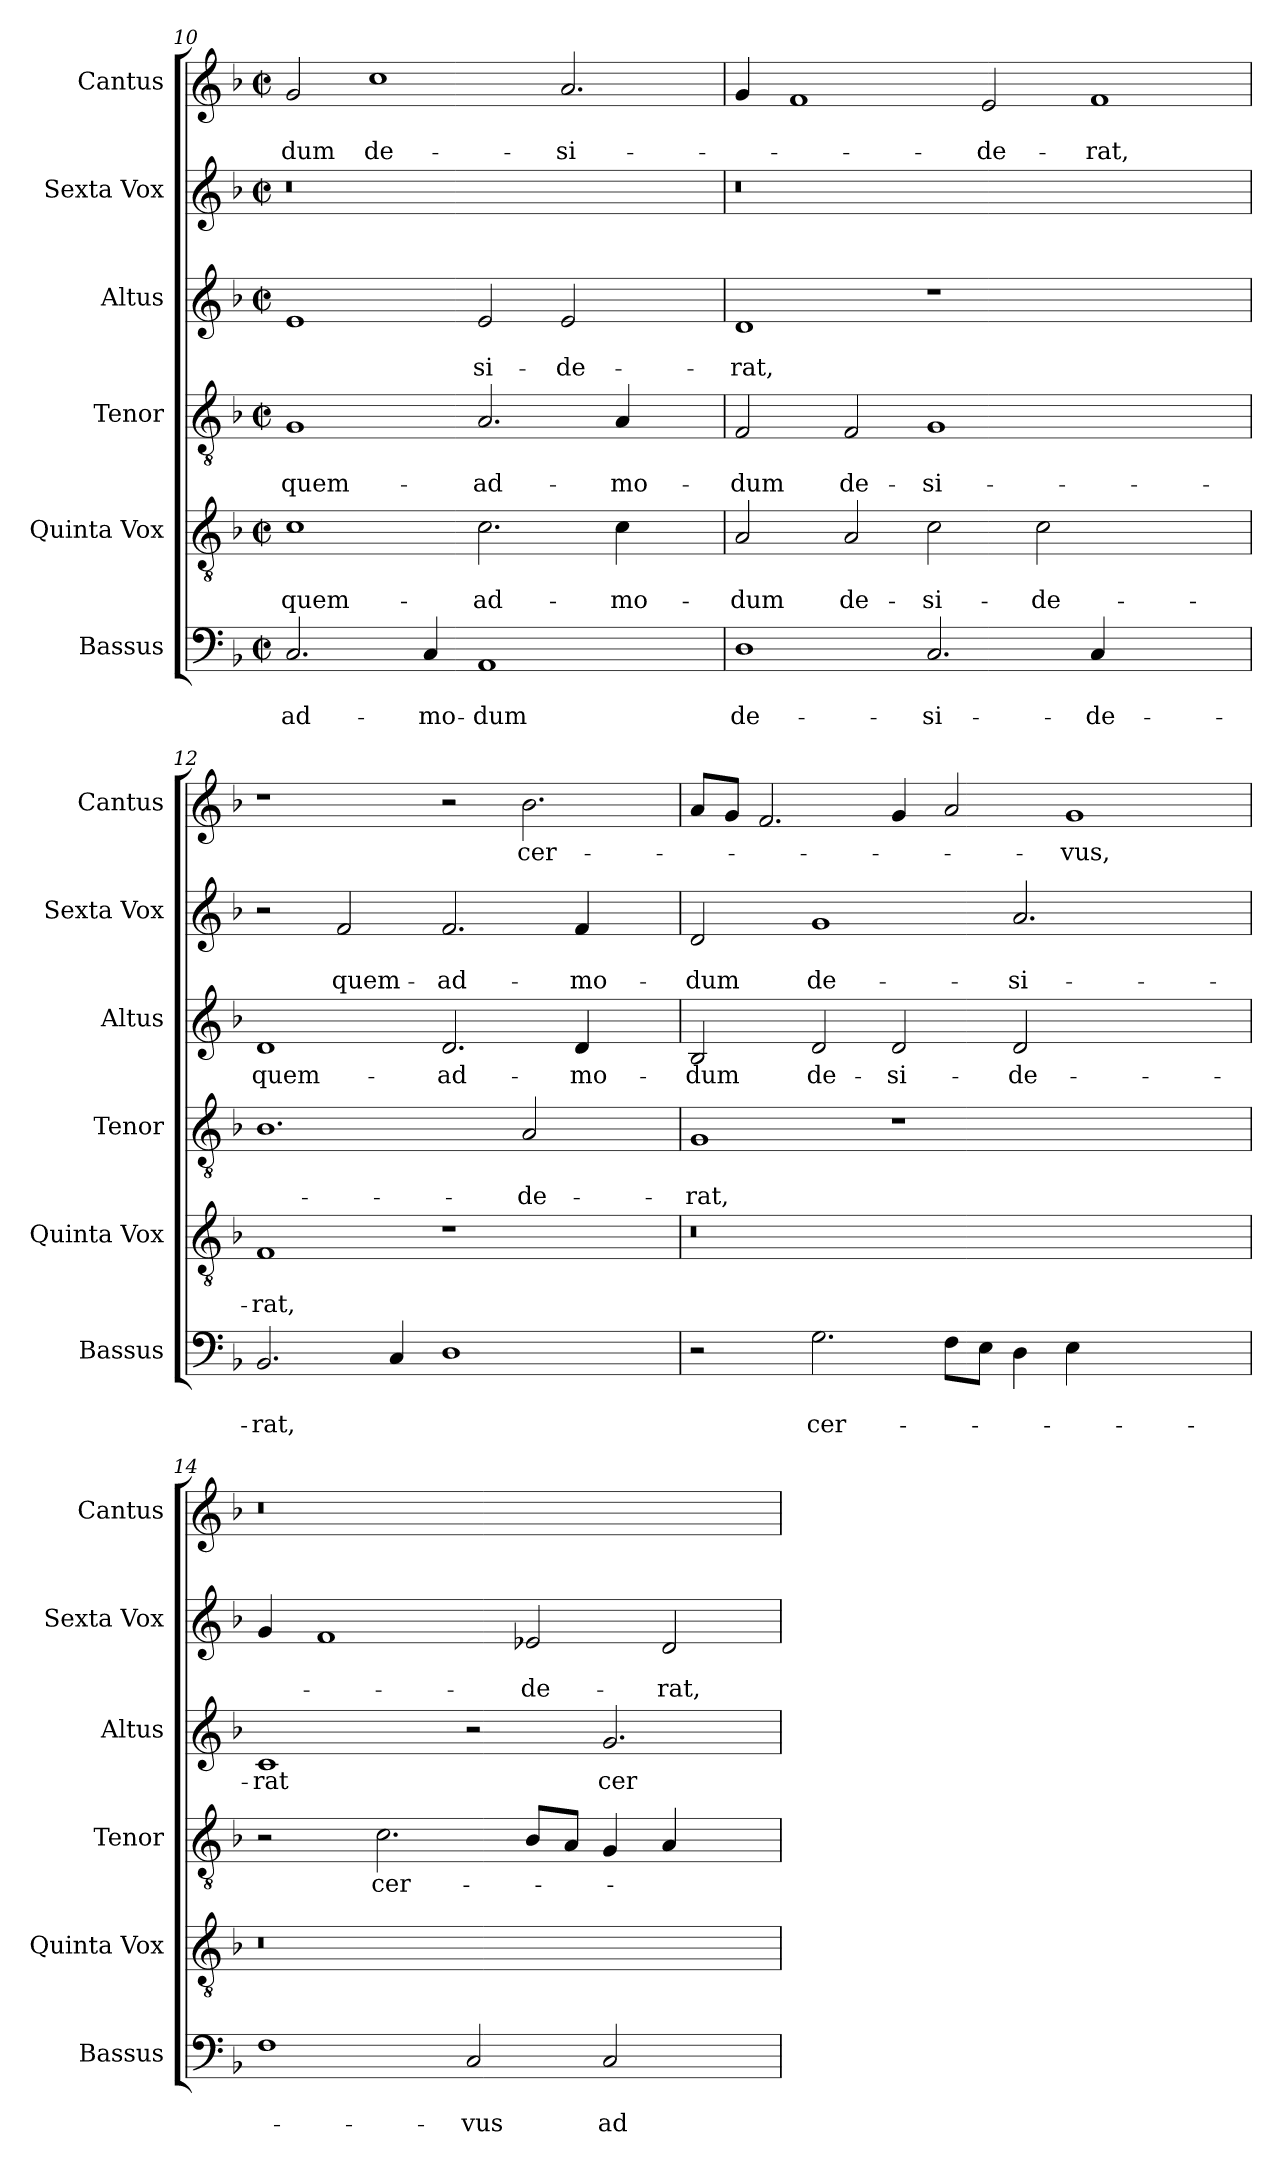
**kern	**text	**text	**kern	**text	**text	**kern	**text	**text	**kern	**text	**text	**kern	**text	**text	**kern	**text	**text
*part6	*part6	*part6	*part5	*part5	*part5	*part4	*part4	*part4	*part3	*part3	*part3	*part2	*part2	*part2	*part1	*part1	*part1
*staff6	*staff6	*staff6	*staff5	*staff5	*staff5	*staff4	*staff4	*staff4	*staff3	*staff3	*staff3	*staff2	*staff2	*staff2	*staff1	*staff1	*staff1
*I"Bassus	*	*	*I"Quinta Vox	*	*	*I"Tenor	*	*	*I"Altus	*	*	*I"Sexta Vox	*	*	*I"Cantus	*	*
*I'Bassus	*	*	*I'Quinta Vox	*	*	*I'Tenor	*	*	*I'Altus	*	*	*I'Sexta Vox	*	*	*I'Cantus	*	*
!!LO:LB:g=z
*clefF4	*	*	*clefGv2	*	*	*clefGv2	*	*	*clefG2	*	*	*clefG2	*	*	*clefG2	*	*
*k[b-]	*	*	*k[b-]	*	*	*k[b-]	*	*	*k[b-]	*	*	*k[b-]	*	*	*k[b-]	*	*
*F:	*	*	*F:	*	*	*F:	*	*	*F:	*	*	*F:	*	*	*F:	*	*
*M4/2	*	*	*M4/2	*	*	*M4/2	*	*	*M4/2	*	*	*M4/2	*	*	*M4/2	*	*
*met(c|)	*	*	*met(c|)	*	*	*met(c|)	*	*	*met(c|)	*	*	*met(c|)	*	*	*met(c|)	*	*
=10	=10	=10	=10	=10	=10	=10	=10	=10	=10	=10	=10	=10	=10	=10	=10	=10	=10
!	!	!LO:LY:b	!	!	!LO:LY:b	!	!	!LO:LY:b	!	!	!	!	!	!	!	!	!LO:LY:b
2.C	.	-ad-	1c	.	quem-	1G	.	quem-	1e	.	.	0r	.	.	2g	.	-dum
!	!	!	!	!	!	!	!	!	!	!	!	!	!	!	!	!	!LO:LY:b
.	.	.	.	.	.	.	.	.	.	.	.	.	.	.	1cc	.	de-
!	!	!LO:LY:b	!	!	!	!	!	!	!	!	!	!	!	!	!	!	!
4C	.	-mo-	.	.	.	.	.	.	.	.	.	.	.	.	.	.	.
!	!	!LO:LY:b	!	!	!LO:LY:b	!	!	!LO:LY:b	!	!	!LO:LY:b	!	!	!	!	!	!
1AA	.	-dum	2.c	.	-ad-	2.A	.	-ad-	2e	.	-si-	.	.	.	.	.	.
!	!	!	!	!	!	!	!	!	!	!	!LO:LY:b	!	!	!	!	!	!LO:LY:b
.	.	.	.	.	.	.	.	.	2e	.	-de-	.	.	.	2.a	.	-si-
!	!	!	!	!	!LO:LY:b	!	!	!LO:LY:b	!	!	!	!	!	!	!	!	!
.	.	.	4c	.	-mo-	4A	.	-mo-	.	.	.	.	.	.	.	.	.
4ryy	.	.	4ryy	.	.	4ryy	.	.	4ryy	.	.	4ryy	.	.	.	.	.
=11	=11	=11	=11	=11	=11	=11	=11	=11	=11	=11	=11	=11	=11	=11	=11	=11	=11
!	!	!LO:LY:b	!	!	!LO:LY:b	!	!	!LO:LY:b	!	!	!LO:LY:b	!	!	!	!	!	!
1D	.	de-	2A	.	-dum	2F	.	-dum	1d	.	-rat,	0r	.	.	4g	.	.
.	.	.	.	.	.	.	.	.	.	.	.	.	.	.	1f	.	.
!	!	!	!	!	!LO:LY:b	!	!	!LO:LY:b	!	!	!	!	!	!	!	!	!
.	.	.	2A	.	de-	2F	.	de-	.	.	.	.	.	.	.	.	.
!	!	!LO:LY:b	!	!	!LO:LY:b	!	!	!LO:LY:b	!	!	!	!	!	!	!	!	!
2.C	.	-si-	2c	.	-si-	1G	.	-si-	1r	.	.	.	.	.	.	.	.
!	!	!	!	!	!	!	!	!	!	!	!	!	!	!	!	!	!LO:LY:b
.	.	.	.	.	.	.	.	.	.	.	.	.	.	.	2e	.	-de-
!	!	!	!	!	!LO:LY:b	!	!	!	!	!	!	!	!	!	!	!	!
.	.	.	2c	.	-de-	.	.	.	.	.	.	.	.	.	.	.	.
!	!	!LO:LY:b	!	!	!	!	!	!	!	!	!	!	!	!	!	!	!LO:LY:b
4C	.	-de-	.	.	.	.	.	.	.	.	.	.	.	.	1f	.	-rat,
2.ryy	.	.	2.ryy	.	.	2.ryy	.	.	2.ryy	.	.	2.ryy	.	.	.	.	.
=12	=12	=12	=12	=12	=12	=12	=12	=12	=12	=12	=12	=12	=12	=12	=12	=12	=12
!	!	!LO:LY:b	!	!	!LO:LY:b	!	!	!	!	!LO:LY:b	!	!	!	!	!	!	!
2.BB-	.	-rat,	1F	.	-rat,	1.B-	.	.	1d	quem-	.	2r	.	.	1r	.	.
!	!	!	!	!	!	!	!	!	!	!	!	!	!	!LO:LY:b	!	!	!
.	.	.	.	.	.	.	.	.	.	.	.	2f	.	quem-	.	.	.
4C	.	.	.	.	.	.	.	.	.	.	.	.	.	.	.	.	.
!	!	!	!	!	!	!	!	!	!	!LO:LY:b	!	!	!	!LO:LY:b	!	!	!
1D	.	.	1r	.	.	.	.	.	2.d	-ad-	.	2.f	.	-ad-	2r	.	.
!	!	!	!	!	!	!	!	!LO:LY:b	!	!	!	!	!	!	!	!LO:LY:b	!
.	.	.	.	.	.	2A	.	-de-	.	.	.	.	.	.	2.b-	cer-	.
!	!	!	!	!	!	!	!	!	!	!LO:LY:b	!	!	!	!LO:LY:b	!	!	!
.	.	.	.	.	.	.	.	.	4d	-mo-	.	4f	.	-mo-	.	.	.
4ryy	.	.	4ryy	.	.	4ryy	.	.	4ryy	.	.	4ryy	.	.	.	.	.
=13	=13	=13	=13	=13	=13	=13	=13	=13	=13	=13	=13	=13	=13	=13	=13	=13	=13
!	!	!	!	!	!	!	!	!LO:LY:b	!	!LO:LY:b	!	!	!	!LO:LY:b	!	!	!
2r	.	.	0r	.	.	1G	.	-rat,	2B-	-dum	.	2d	.	-dum	8aL	.	.
.	.	.	.	.	.	.	.	.	.	.	.	.	.	.	8gJ	.	.
.	.	.	.	.	.	.	.	.	.	.	.	.	.	.	2.f	.	.
!	!	!LO:LY:b	!	!	!	!	!	!	!	!LO:LY:b	!	!	!	!LO:LY:b	!	!	!
2.G	.	cer-	.	.	.	.	.	.	2d	de-	.	1g	.	de-	.	.	.
!	!	!	!	!	!	!	!	!	!	!LO:LY:b	!	!	!	!	!	!	!
.	.	.	.	.	.	1r	.	.	2d	-si-	.	.	.	.	4g	.	.
8FL	.	.	.	.	.	.	.	.	.	.	.	.	.	.	2a	.	.
8EJ	.	.	.	.	.	.	.	.	.	.	.	.	.	.	.	.	.
!	!	!	!	!	!	!	!	!	!	!LO:LY:b	!	!	!	!LO:LY:b	!	!	!
4D	.	.	.	.	.	.	.	.	2d	-de-	.	2.a	.	-si-	.	.	.
!	!	!	!	!	!	!	!	!	!	!	!	!	!	!	!	!LO:LY:b	!
4E	.	.	.	.	.	.	.	.	.	.	.	.	.	.	1g	-vus,	.
2.ryy	.	.	2.ryy	.	.	2.ryy	.	.	2.ryy	.	.	.	.	.	.	.	.
.	.	.	.	.	.	.	.	.	.	.	.	2ryy	.	.	.	.	.
=14	=14	=14	=14	=14	=14	=14	=14	=14	=14	=14	=14	=14	=14	=14	=14	=14	=14
!	!	!	!	!	!	!	!	!	!	!LO:LY:b	!	!	!	!	!	!	!
1F	.	.	0r	.	.	2r	.	.	1c	-rat	.	4g	.	.	0r	.	.
.	.	.	.	.	.	.	.	.	.	.	.	1f	.	.	.	.	.
!	!	!	!	!	!	!	!LO:LY:b	!	!	!	!	!	!	!	!	!	!
.	.	.	.	.	.	2.c	cer-	.	.	.	.	.	.	.	.	.	.
!	!	!LO:LY:b	!	!	!	!	!	!	!	!	!	!	!	!	!	!	!
2C	.	-vus	.	.	.	.	.	.	2r	.	.	.	.	.	.	.	.
!	!	!	!	!	!	!	!	!	!	!	!	!	!	!LO:LY:b	!	!	!
.	.	.	.	.	.	8B-L	.	.	.	.	.	2e-X	.	-de-	.	.	.
.	.	.	.	.	.	8AJ	.	.	.	.	.	.	.	.	.	.	.
!	!	!LO:LY:b	!	!	!	!	!	!	!	!LO:LY:b	!	!	!	!	!	!	!
2C	.	ad	.	.	.	4G	.	.	2.g	cer-	.	.	.	.	.	.	.
!	!	!	!	!	!	!	!	!	!	!	!	!	!	!LO:LY:b	!	!	!
.	.	.	.	.	.	4A	.	.	.	.	.	2d	.	-rat,	.	.	.
4ryy	.	.	4ryy	.	.	4ryy	.	.	.	.	.	.	.	.	4ryy	.	.
=	=	=	=	=	=	=	=	=	=	=	=	=	=	=	=	=	=
*-	*-	*-	*-	*-	*-	*-	*-	*-	*-	*-	*-	*-	*-	*-	*-	*-	*-
